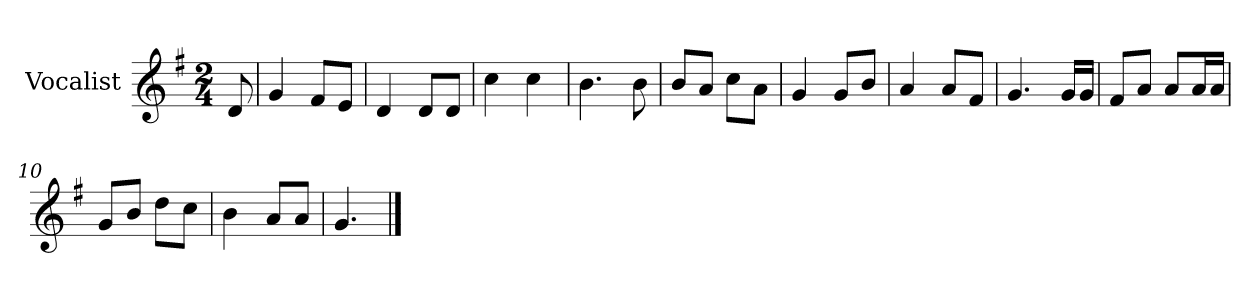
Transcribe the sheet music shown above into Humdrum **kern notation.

**kern
*part1
*staff1
*I"Vocalist
*k[f#]
*G:
*M2/4
=
8d
=1
4g
8f#L
8eJ
=2
4d
8dL
8dJ
=3
4cc
4cc
=4
4.b
8b
=5
8bL
8aJ
8ccL
8aJ
=6
4g
8gL
8bJ
=7
4a
8aL
8f#J
=8
4.g
16gLL
16gJJ
=9
8f#L
8aJ
8aL
16aL
16aJJ
=10
8gL
8bJ
8ddL
8ccJ
=11
4b
8aL
8aJ
=12
4.g
==
*-
